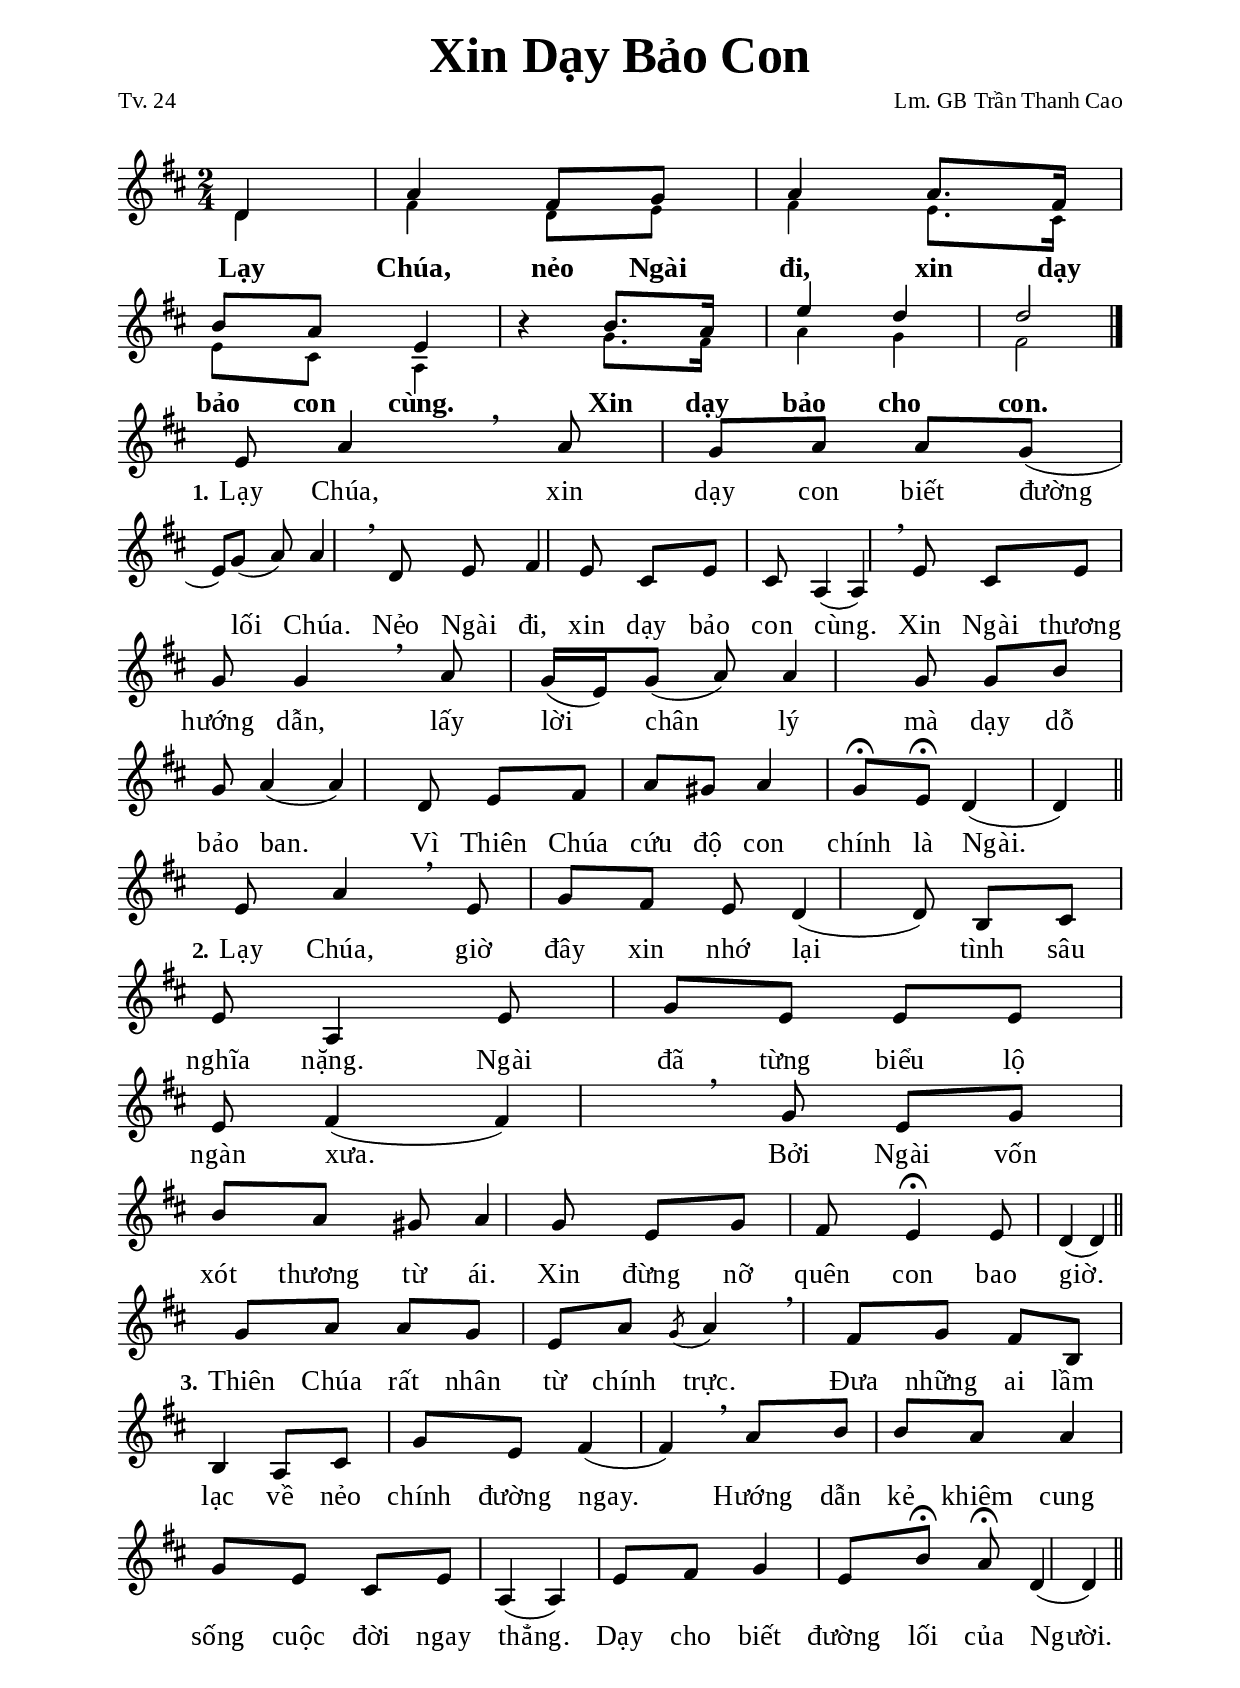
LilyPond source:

% Cài đặt chung
\version "2.22.1"
\include "english.ly"

\header {
  title = \markup { \fontsize #3 "Xin Dạy Bảo Con" }
  poet = "Tv. 24"
  composer = "Lm. GB Trần Thanh Cao"
  arranger = " "
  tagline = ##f
}

\paper {
  #(set-paper-size "a4")
  top-margin = 10\mm
  bottom-margin = 10\mm
  left-margin = 20\mm
  right-margin = 20\mm
  indent = #0
  #(define fonts
    (make-pango-font-tree
      "Liberation Serif"
      "Liberation Serif"
      "Liberation Serif"
      (/ 20 20)))
  page-count = #1
  system-system-spacing = #'((basic-distance . 13))
  score-system-spacing = #'((basic-distance . 13))
}

% Nhạc điệp khúc
nhacDiepKhucSop= \relative c' {
  \partial 4 d4 |
  a'4 fs8 g |
  a4 a8. fs16 |
  b8 a e4 |
  r b'8. a16 |
  e'4 d |
  d2 \bar "|."
}

nhacDiepKhucBass= \relative c' {
  \partial 4 d4 |
  fs d8 e |
  fs4 e8. cs16 |
  e8 cs a4 |
  r g'8. fs16 |
  a4 g |
  fs2
}

% Nhạc phiên khúc
nhacPhienKhucMot = \relative c' {
  e8 a4 \breathe
  a8 g a a g (e) g (a) a4 \breathe
  d,8 e fs4 e8 cs e cs a4 (a) \breathe
  e'8 cs e g g4 \breathe
  a8 g16 (e) g8 (a) a4 g8 g b g a4 (a)
  d,8 e fs a gs a4 g8 \fermata e \fermata d4 (d) \bar "||"
}

nhacPhienKhucHai = \relative c' {
  e8 a4 \breathe
  e8 g fs e d4 (d8) b cs e a,4
  e'8 g e e e e fs4 (fs) \breathe
  g8 e g b a gs a4
  g8 e g fs e4 \fermata e8 d4 (d) \bar "||"
}

nhacPhienKhucBa = \relative c'' {
  g8 a a g e a \acciaccatura g8 a4 \breathe
  fs8 g fs b, b4
  a8 cs g' e fs4 (fs) \breathe
  a8 b b a a4 g8 e cs e a,4 (a)
  e'8 fs g4 e8 b' \fermata a \fermata d,4 (d) \bar "||"
}

% Lời điệp khúc
loiDiepKhuc = \lyricmode {
  Lạy Chúa, nẻo Ngài đi, xin dạy bảo con cùng.
  Xin dạy bảo cho con.
}

% Lời phiên khúc
loiPhienKhucMot = \lyricmode {
  \set stanza = #"1."
  Lạy Chúa, xin dạy con biết đường lối Chúa.
  Nẻo Ngài đi, xin dạy bảo con cùng.
  Xin Ngài thương hướng dẫn,
  lấy lời chân lý mà dạy dỗ bảo ban.
  Vì Thiên Chúa cứu độ con chính là Ngài.
}

loiPhienKhucHai = \lyricmode {
  \set stanza = #"2."
  Lạy Chúa, giờ đây xin nhớ lại tình sâu nghĩa nặng.
  Ngài đã từng biểu lộ ngàn xưa.
  Bởi Ngài vốn xót thương từ ái.
  Xin đừng nỡ quên con bao giờ.
}

loiPhienKhucBa = \lyricmode {
  \set stanza = #"3."
  Thiên Chúa rất nhân từ chính trực.
  Đưa những ai lầm lạc về nẻo chính đường ngay.
  Hướng dẫn kẻ khiêm cung sống cuộc đời ngay thẳng.
  Dạy cho biết đường lối của Người.
}


% Dàn trang
\score {
  \new ChoirStaff <<
    \new Staff = diepKhuc \with {
        \consists "Merge_rests_engraver"
        %\magnifyStaff #(magstep +1)
      }
      <<
      \new Voice = beSop {
        \voiceOne \key d \major \time 2/4 \nhacDiepKhucSop
      }
      \new Voice = beBas {
        \override NoteHead.font-size = #-2
        \voiceTwo \key d \major \time 2/4 \nhacDiepKhucBass
      }
    >>
    \new Lyrics \lyricsto beSop \loiDiepKhuc
  >>
  \layout {
    \override Lyrics.LyricText.font-series = #'bold
    \override Lyrics.LyricText.font-size = #+2
    \override Lyrics.LyricSpace.minimum-distance = #5
    \override Score.BarNumber.break-visibility = ##(#f #f #f)
    \override Score.SpacingSpanner.uniform-stretching = ##t
  }
}

\score {
  \new ChoirStaff <<
    \new Staff = phienKhuc \with {
        %\magnifyStaff #(magstep +1)
      }
      <<
      \new Voice = beSop {
        \key d \major \time 2/4 \nhacPhienKhucMot
      }
    >>
    \new Lyrics \lyricsto beSop \loiPhienKhucMot
  >>
  \layout {
    \override Staff.TimeSignature.transparent = ##t
    \override Lyrics.LyricText.font-size = #+2
    \override Lyrics.LyricSpace.minimum-distance = #2
    \override Score.BarNumber.break-visibility = ##(#f #f #f)
    \override Score.SpacingSpanner.uniform-stretching = ##t
    \set Score.barAlways = ##t
    \set Score.defaultBarType = ""
  } 
}

\score {
  \new ChoirStaff <<
    \new Staff = phienKhuc \with {
        %\magnifyStaff #(magstep +1)
      }
      <<
      \new Voice = beSop {
        \key d \major \time 2/4 \nhacPhienKhucHai
      }
    >>
    \new Lyrics \lyricsto beSop \loiPhienKhucHai
  >>
  \layout {
    \override Staff.TimeSignature.transparent = ##t
    \override Lyrics.LyricText.font-size = #+2
    \override Lyrics.LyricSpace.minimum-distance = #4
    \override Score.BarNumber.break-visibility = ##(#f #f #f)
    \override Score.SpacingSpanner.uniform-stretching = ##t
    \set Score.barAlways = ##t
    \set Score.defaultBarType = ""
  } 
}

\score {
  \new ChoirStaff <<
    \new Staff = phienKhuc \with {
        %\magnifyStaff #(magstep +1)
      }
      <<
      \new Voice = beSop {
        \key d \major \time 2/4 \nhacPhienKhucBa
      }
    >>
    \new Lyrics \lyricsto beSop \loiPhienKhucBa
  >>
  \layout {
    \override Staff.TimeSignature.transparent = ##t
    \override Lyrics.LyricText.font-size = #+2
    \override Lyrics.LyricSpace.minimum-distance = #2.5
    \override Score.BarNumber.break-visibility = ##(#f #f #f)
    \override Score.SpacingSpanner.uniform-stretching = ##t
    \set Score.barAlways = ##t
    \set Score.defaultBarType = ""
  } 
}
